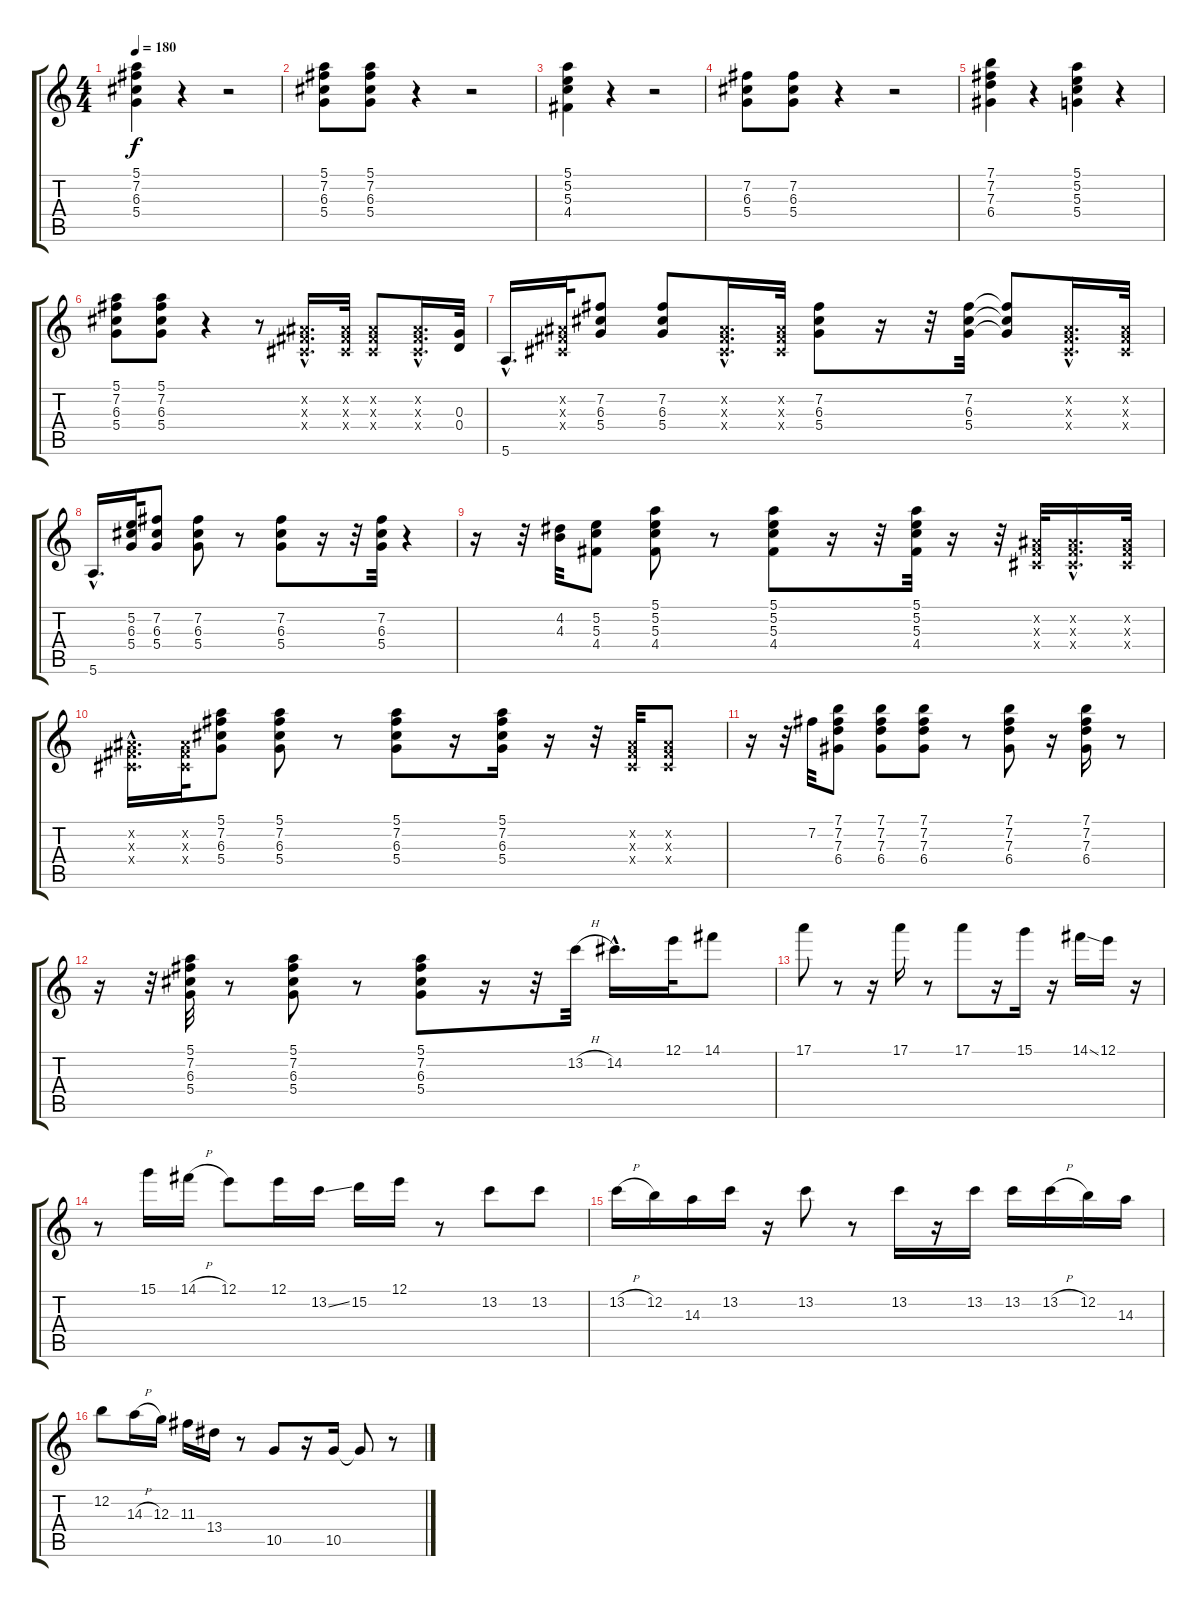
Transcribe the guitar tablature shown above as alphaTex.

\track "" {instrument electricguitarjazz}
\staff {score tabs}
\tuning (E4 B3 G3 D3 A2 E2) {hide}
\ts (4 4)
\tempo 180
\clef g2
\ks c
(5.1 7.2 6.3 5.4).4{dy f instrument electricguitarjazz} r.4 r.2 |
(5.1 7.2 6.3 5.4).8 (5.1 7.2 6.3 5.4).8 r.4 r.2 |
(5.1 5.2 5.3 4.4).4 r.4 r.2 |
(7.2 6.3 5.4).8 (7.2 6.3 5.4).8 r.4 r.2 |
(7.1 7.2 7.3 6.4).4 r.4 (5.1 5.2 5.3 5.4).4 r.4 |
(5.1 7.2 6.3 5.4).8 (5.1 7.2 6.3 5.4).8 r.4 r.8 (-1.2{hac x} -1.3{hac x} -1.4{hac x}).16{d} (-1.2{x} -1.3{x} -1.4{x}).32 (-1.2{x} -1.3{x} -1.4{x}).8 (-1.2{hac x} -1.3{hac x} -1.4{hac x}).16{d} (0.3 0.4).32 |
5.6{hac}.16{d} (-1.2{x} -1.3{x} -1.4{x}).32 (7.2 6.3 5.4).8 (7.2 6.3 5.4).8 (-1.2{hac x} -1.3{hac x} -1.4{hac x}).16{d} (-1.2{x} -1.3{x} -1.4{x}).32 (7.2 6.3 5.4).8 r.16 r.32 (7.2 6.3 5.4).32 (7.2{t} 6.3{t} 5.4{t}).8 (-1.2{hac x} -1.3{hac x} -1.4{hac x}).16{d} (-1.2{x} -1.3{x} -1.4{x}).32 |
5.6{hac}.16{d} (5.2 6.3 5.4).32 (7.2 6.3 5.4).8 (7.2 6.3 5.4).8 r.8 (7.2 6.3 5.4).8 r.16 r.32 (7.2 6.3 5.4).32 r.4 |
r.16 r.32 (4.2 4.3).32 (5.2 5.3 4.4).8 (5.1 5.2 5.3 4.4).8 r.8 (5.1 5.2 5.3 4.4).8 r.16 r.32 (5.1 5.2 5.3 4.4).32 r.16 r.32 (-1.2{x} -1.3{x} -1.4{x}).32 (-1.2{hac x} -1.3{hac x} -1.4{hac x}).16{d} (-1.2{x} -1.3{x} -1.4{x}).32 |
(-1.2{hac x} -1.3{hac x} -1.4{hac x}).16{d} (-1.2{x} -1.3{x} -1.4{x}).32 (5.1 7.2 6.3 5.4).8 (5.1 7.2 6.3 5.4).8 r.8 (5.1 7.2 6.3 5.4).8 r.16 (5.1 7.2 6.3 5.4).16 r.16 r.32 (-1.2{x} -1.3{x} -1.4{x}).32 (-1.2{x} -1.3{x} -1.4{x}).8 |
r.16 r.32 7.2.32 (7.1 7.2 7.3 6.4).8 (7.1 7.2 7.3 6.4).8 (7.1 7.2 7.3 6.4).8 r.8 (7.1 7.2 7.3 6.4).8 r.16 (7.1 7.2 7.3 6.4).16 r.8 |
r.16 r.32 (5.1 7.2 6.3 5.4).32 r.8 (5.1 7.2 6.3 5.4).8 r.8 (5.1 7.2 6.3 5.4).8 r.16 r.32 13.2{h}.32 14.2{hac}.16{d} 12.1.32 14.1.8 |
17.1.8 r.8 r.16 17.1.16 r.8 17.1.8 r.16 15.1.16 r.16 14.1{ss}.16 12.1.16 r.16 |
r.8 15.1.16 14.1{h}.16 12.1.8 12.1.16 13.2{ss}.16 15.2.16 12.1.16 r.8 13.2.8 13.2.8 |
13.2{h}.16 12.2.16 14.3.16 13.2.16 r.16 13.2.8 r.8 13.2.16 r.16 13.2.16 13.2.16 13.2{h}.16 12.2.16 14.3.16 |
12.2.8 14.3{h}.16 12.3.16 11.3.16 13.4.16 r.8 10.5.8 r.16 10.5.16 10.5{t}.8 r.8
